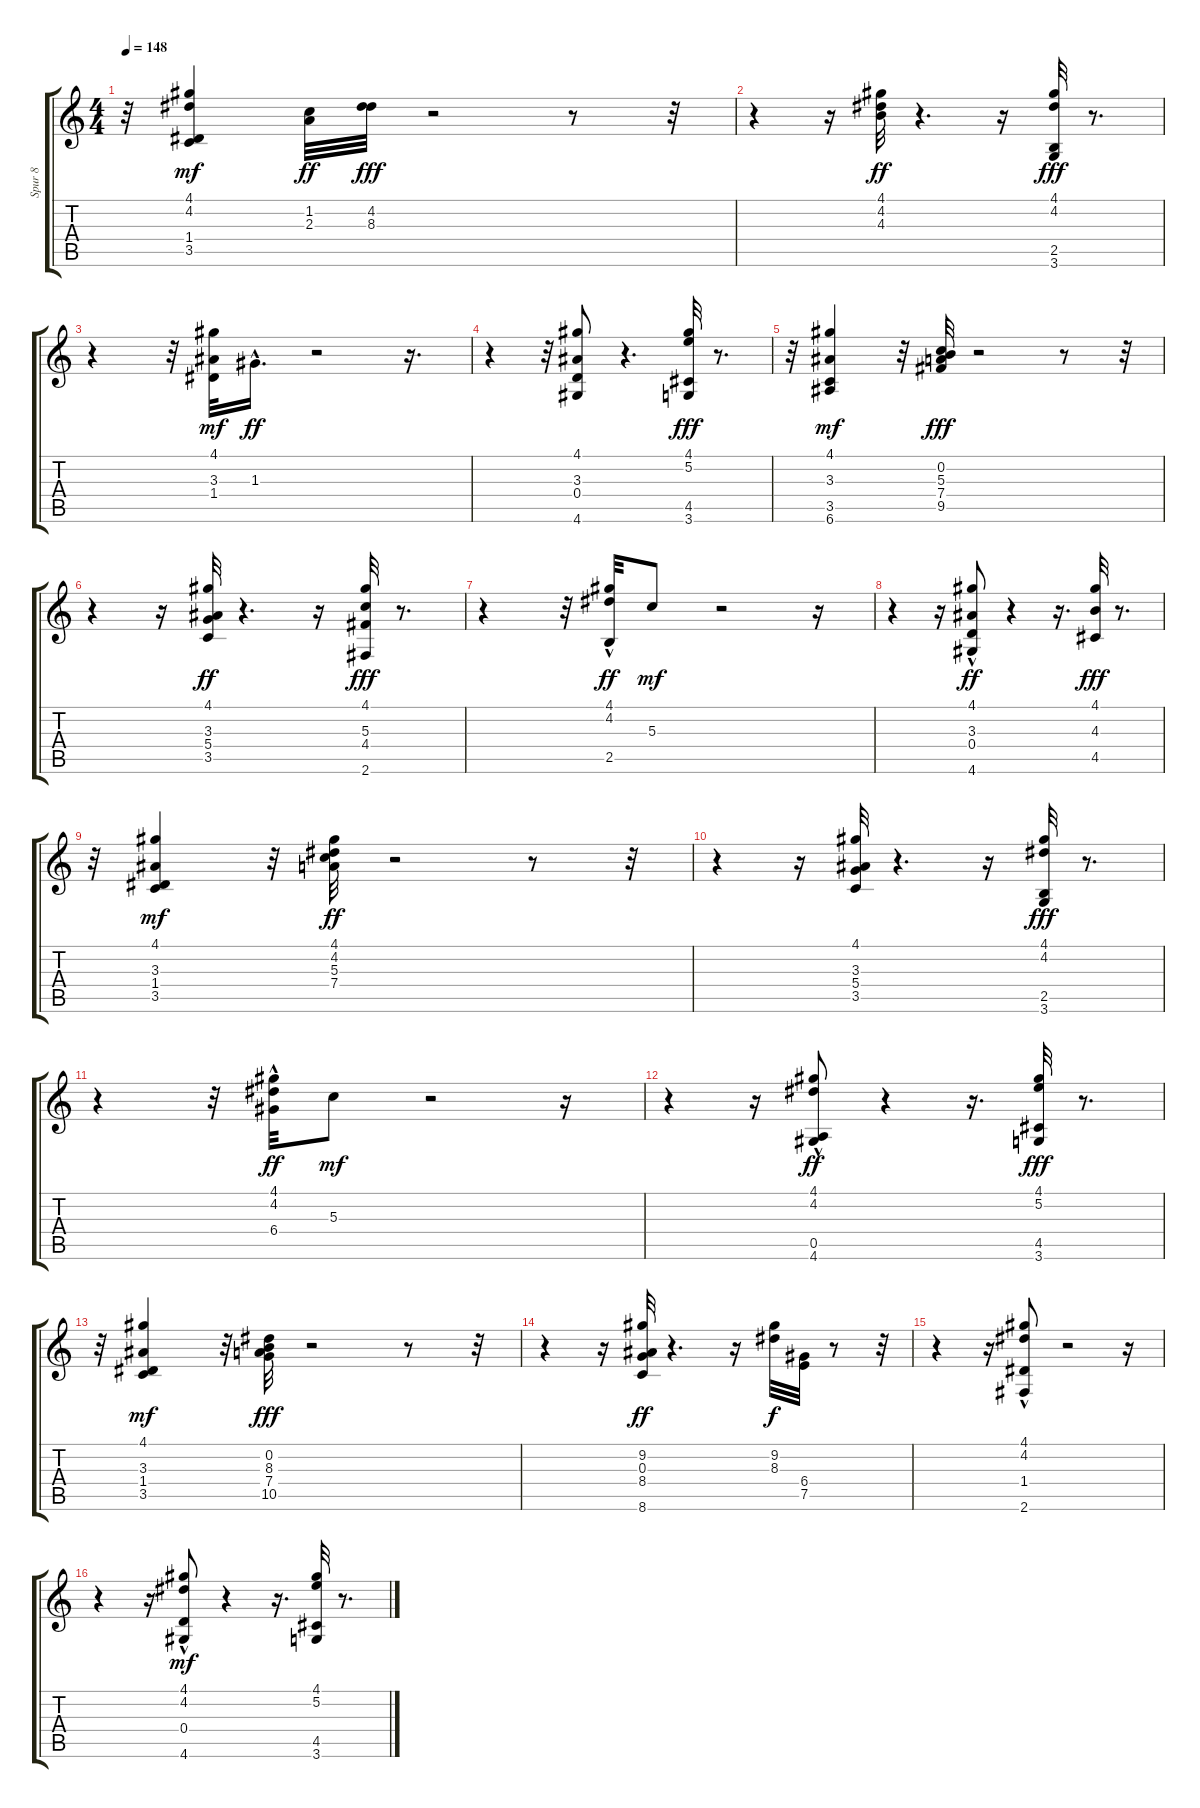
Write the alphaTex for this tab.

\track ("Spur 8" "Spur 8") {instrument electricguitarmuted}
\staff {score tabs}
\tuning (E4 B3 G3 D3 A2 E2) {hide}
\ts (4 4)
\tempo 148
\clef g2
\ks c
r.32{dy fff} (4.1 4.2 1.4 3.5).4{dy mf} (1.2 2.3).32{dy ff} (4.2 8.3).32{dy fff} r.2 r.8 r.32 |
r.4 r.16 (4.1 4.2 4.3).32{dy ff} r.4{d} r.16 (4.1 4.2 2.5 3.6).32{dy fff} r.8{d} |
r.4 r.32 (4.1 3.3 1.4).32{dy mf} 1.3{hac}.16{d dy ff} r.2 r.16{d} |
r.4 r.32 (4.1 3.3 0.4 4.6).8 r.4{d} (4.1 5.2 4.5 3.6).32{dy fff} r.8{d} |
r.32 (4.1 3.3 3.5 6.6).4{dy mf} r.32 (0.2 5.3 7.4 9.5).32{dy fff} r.2 r.8 r.32 |
r.4 r.16 (4.1 3.3 5.4 3.5).32{dy ff} r.4{d} r.16 (4.1 5.3 4.4 2.6).32{dy fff} r.8{d} |
r.4 r.32 (4.1 4.2 2.5{hac}).32{dy ff} 5.3.8{dy mf} r.2 r.16 |
r.4 r.16 (4.1 3.3 0.4{hac} 4.6).8{dy ff} r.4 r.16{d} (4.1 4.3 4.5).32{dy fff} r.8{d} |
r.32 (4.1 3.3 1.4 3.5).4{dy mf} r.32 (4.1 4.2 5.3 7.4).32{dy ff} r.2 r.8 r.32 |
r.4 r.16 (4.1 3.3 5.4 3.5).32 r.4{d} r.16 (4.1 4.2 2.5 3.6).32{dy fff} r.8{d} |
r.4 r.32 (4.1 4.2 6.4{hac}).32{dy ff} 5.3.8{dy mf} r.2 r.16 |
r.4 r.16 (4.1 4.2 0.5{hac} 4.6).8{dy ff} r.4 r.16{d} (4.1 5.2 4.5 3.6).32{dy fff} r.8{d} |
r.32 (4.1 3.3 1.4 3.5).4{dy mf} r.32 (0.2 8.3 7.4 10.5).32{dy fff} r.2 r.8 r.32 |
r.4 r.16 (9.2 0.3 8.4 8.6).32{dy ff} r.4{d} r.16 (9.2 8.3).32{dy f} (6.4 7.5).32 r.8 r.32 |
r.4 r.16 (4.1 4.2 1.4 2.6{hac}).8 r.2 r.16 |
r.4 r.16 (4.1 4.2 0.4{hac} 4.6).8{dy mf} r.4 r.16{d} (4.1 5.2 4.5 3.6).32 r.8{d}
